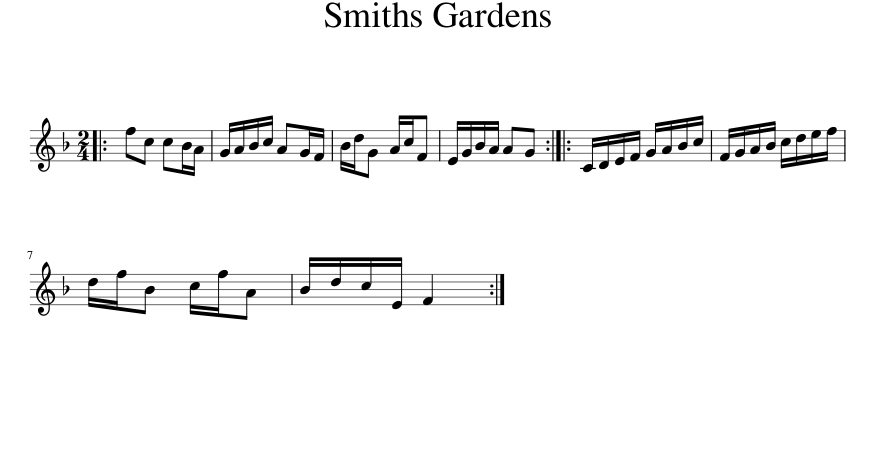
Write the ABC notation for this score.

X:1
L:1/8
M:2/4
I:linebreak $
K:F
V:1 treble
V:1
|: fc cB/A/ | G/A/B/c/ AG/F/ | B/d/G A/c/F | E/G/B/A/ AG :: C/D/E/F/ G/A/B/c/ | %5
 F/G/A/B/ c/d/e/f/ |$ d/f/B c/f/A | B/d/c/E/ F2 :| %8
